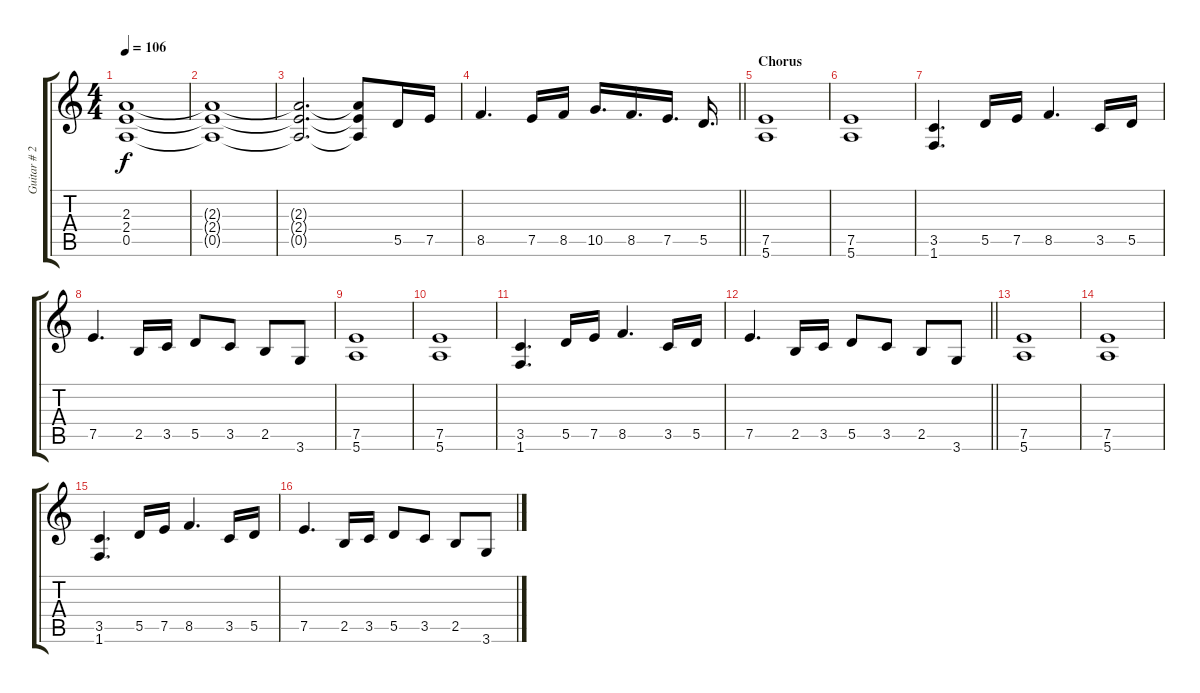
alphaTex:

\track ("Guitar # 2" "Guitar # 2") {instrument overdrivenguitar}
\staff {score tabs}
\tuning (E4 B3 G3 D3 A2 E2) {hide}
\ts (4 4)
\tempo 106
\clef g2
\ks c
(2.3 2.4 0.5).1{dy f} |
(2.3{t} 2.4{t} 0.5{t}).1 |
(2.3{t} 2.4{t} 0.5{t}).2{d} (2.3{t} 2.4{t} 0.5{t}).8 5.5.16 7.5.16 |
\barLineRight lightlight
8.5.4{d} 7.5.16 8.5.16 10.5.16{d} 8.5.16{d} 7.5.16{d} 5.5.16{d} |
\section ("" "Chorus")
(7.5 5.6).1 |
(7.5 5.6).1 |
(3.5 1.6).4{d} 5.5.16 7.5.16 8.5.4{d} 3.5.16 5.5.16 |
7.5.4{d} 2.5.16 3.5.16 5.5.8 3.5.8 2.5.8 3.6.8 |
(7.5 5.6).1 |
(7.5 5.6).1 |
(3.5 1.6).4{d} 5.5.16 7.5.16 8.5.4{d} 3.5.16 5.5.16 |
\barLineRight lightlight
7.5.4{d} 2.5.16 3.5.16 5.5.8 3.5.8 2.5.8 3.6.8 |
\section ("" "")
(7.5 5.6).1 |
(7.5 5.6).1 |
(3.5 1.6).4{d} 5.5.16 7.5.16 8.5.4{d} 3.5.16 5.5.16 |
7.5.4{d} 2.5.16 3.5.16 5.5.8 3.5.8 2.5.8 3.6.8
